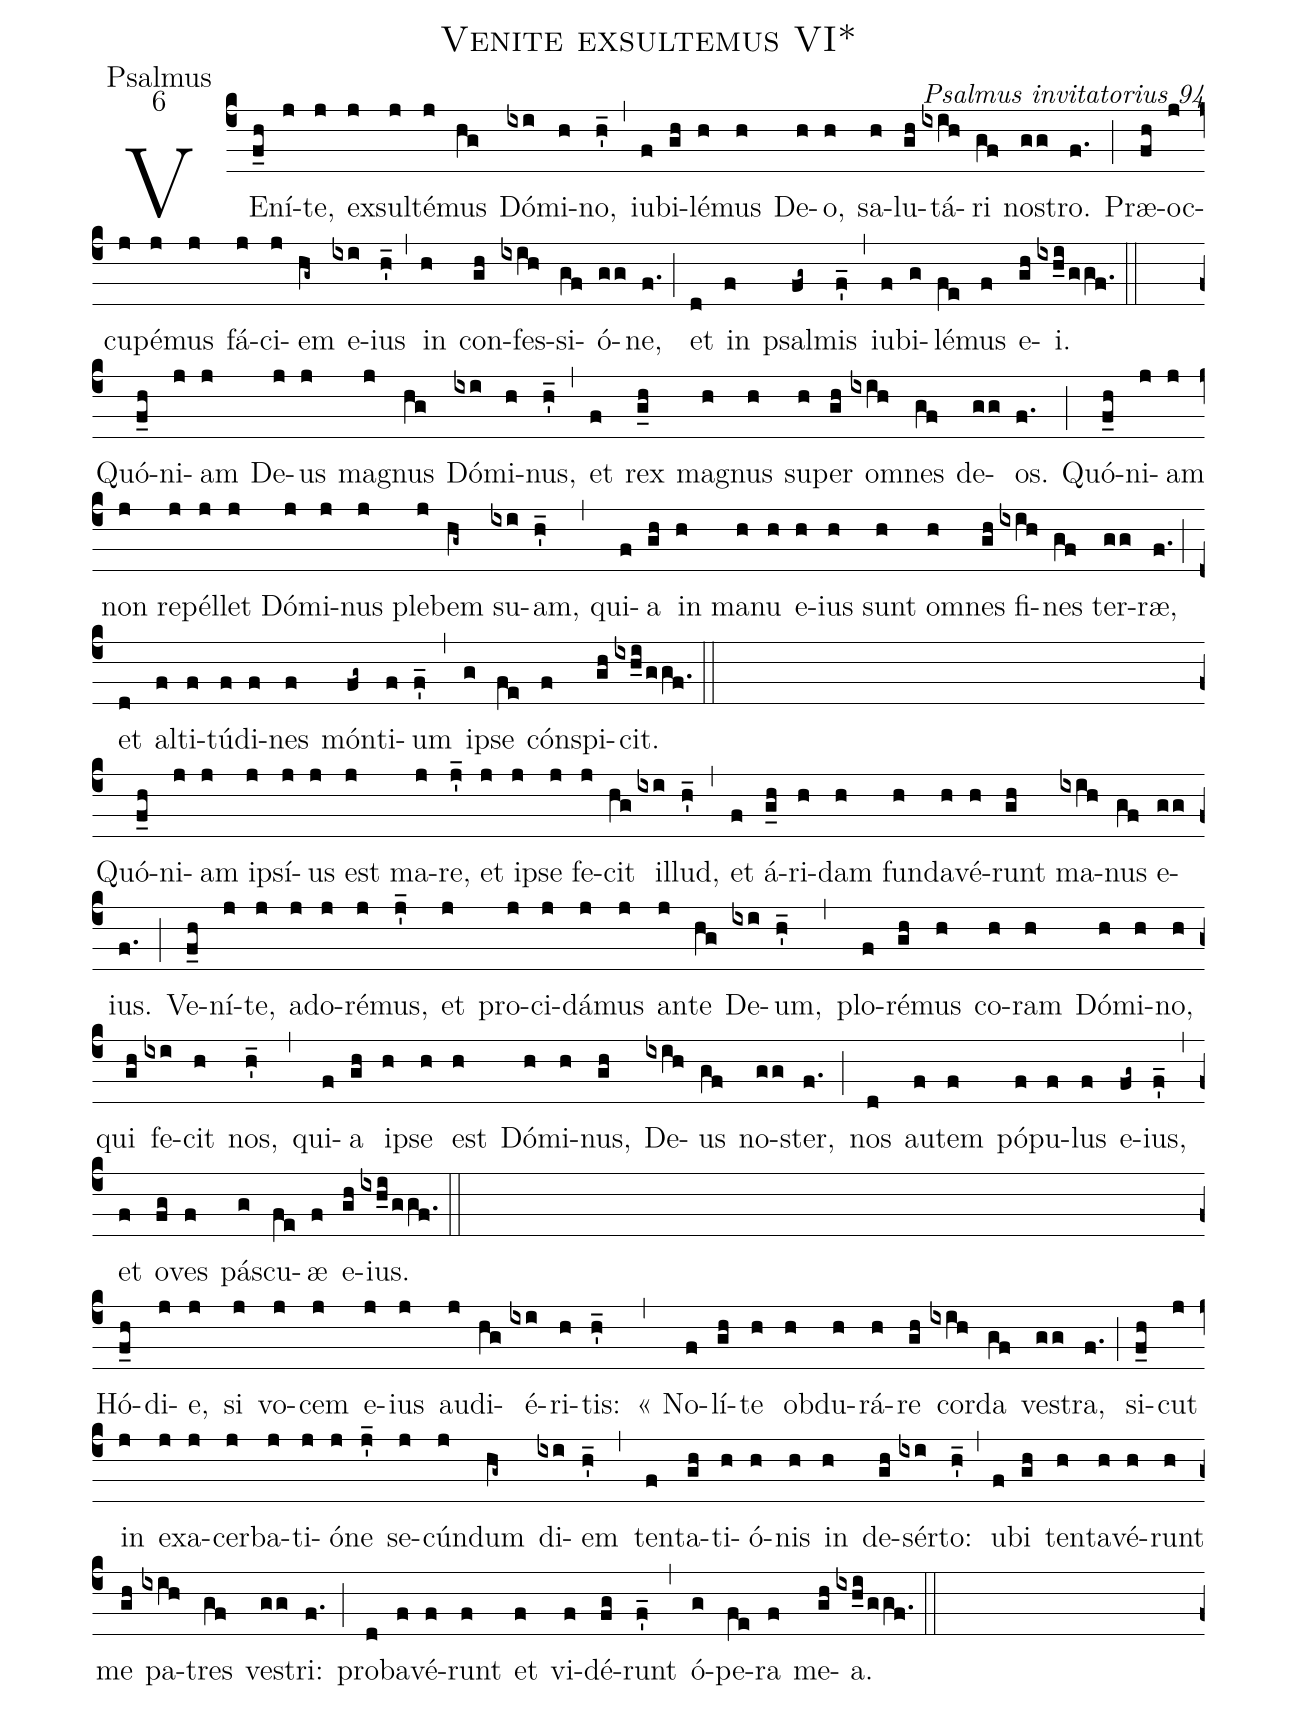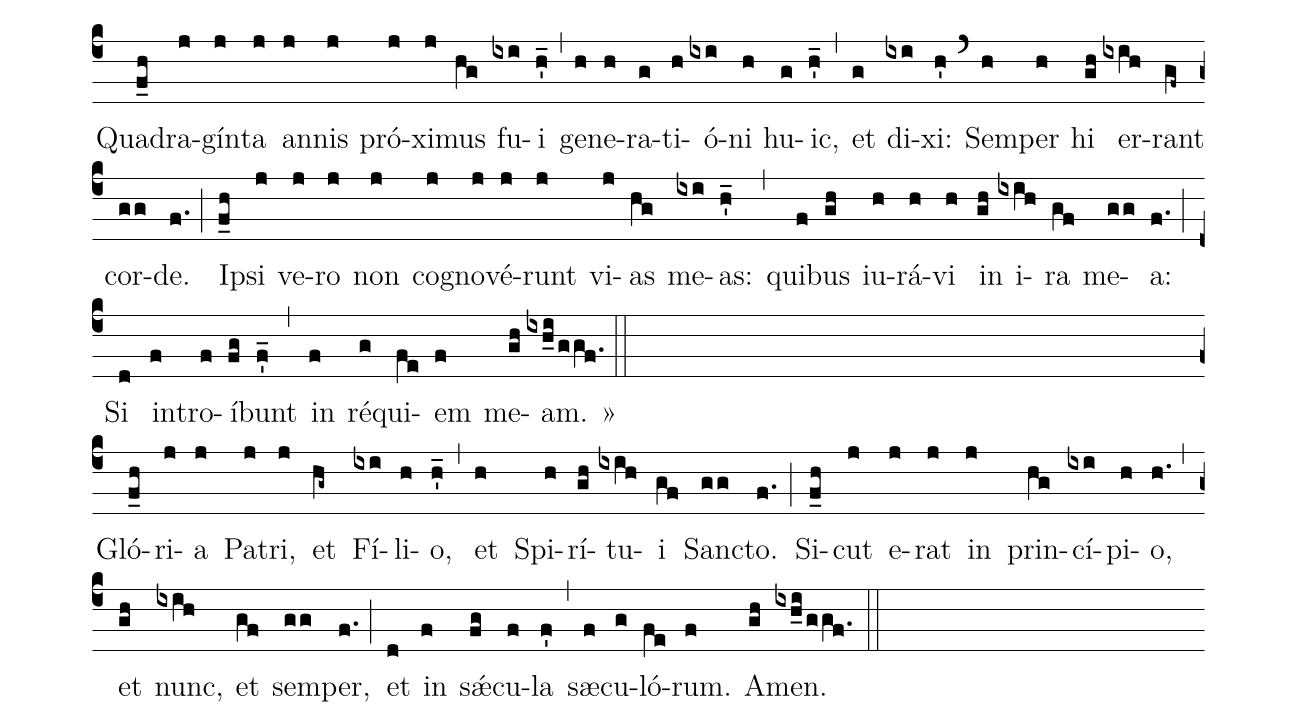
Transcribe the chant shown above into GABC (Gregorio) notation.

name:Venite exsultemus VI*;
office-part:Psalmus;
mode:6;
commentary:Psalmus  invitatorius 94;
%%
(c4)VE(f_h)ní(j)te,(j) ex(j)sul(j)té(j)mus(hg) Dó(ixi)mi(h)no,(h'_) (,) iu(f)bi(gh)lé(h)mus(h) De(h)o,(h) sa(h)lu(gh)tá(ixih)ri(gf) no(gg)stro.(f.) (;) Præ(fh)oc(j)cu(j)pé(j)mus(j) fá(j)ci(j)em(hg~) e(ixi)ius(h_') (,) in(h) con(gh)fes(ixih)si(gf)ó(gg)ne,(f.) (;) et(d) in(f) psal(fg~)mis(f_') (,) iu(f)bi(g)lé(fe)mus(f) e(gh)i.(ixh_i/g/gf.) (::Z)

Quó(f_h)ni(j)am(j) De(j)us(j) ma(j)gnus(hg) Dó(ixi)mi(h)nus,(h'_) (,) et(f) rex(g_h) ma(h)gnus(h) su(h)per(gh) om(ixih)nes(gf) de(gg)os.(f.) (;) Quó(f_h)ni(j)am(j) non(j) re(j)pél(j)let(j) Dó(j)mi(j)nus(j) ple(j)bem(hg~) su(ixi)am,(h_') (,) qui(f)a(gh) in(h) ma(h)nu(h) e(h)ius(h) sunt(h) om(h)nes(gh) fi(ixih)nes(gf) ter(gg)ræ,(f.) (;) et(d) al(f)ti(f)tú(f)di(f)nes(f) món(fg~)ti(f)um(f'_) (,) i(g)pse(fe) cón(f)spi(gh)cit.(ixh_i/g/gf.) (::Z)

Quó(f_h)ni(j)am(j) i(j)psí(j)us(j) est(j) ma(j)re,(j_') et(j) i(j)pse(j) fe(j)cit(hg) il(ixi)lud,(h'_) (,) et(f) á(g_h)ri(h)dam(h) fun(h)da(h)vé(h)runt(gh) ma(ixih)nus(gf) e(gg)ius.(f.) (;) Ve(f_h)ní(j)te,(j) a(j)do(j)ré(j)mus,(j_') et(j) pro(j)ci(j)dá(j)mus(j) an(j)te(hg) De(ixi)um,(h_') (,) plo(f)ré(gh)mus(h) co(h)ram(h) Dó(h)mi(h)no,(h) qui(gh) fe(ixi)cit(h) nos,(h'_) (,) qui(f)a(gh) i(h)pse(h) est(h) Dó(h)mi(h)nus,(gh) De(ixih)us(gf) no(gg)ster,(f.) (;) nos(d) au(f)tem(f) pó(f)pu(f)lus(f) e(fg~)ius,(f'_) (,) et(f) o(fg)ves(f) pá(g)scu(fe)æ(f) e(gh)ius.(ixh_i/g/gf.) (::Z)

Hó(f_h)di(j)e,(j) si(j) vo(j)cem(j) e(j)ius(j) au(j)di(hg)é(ixi)ri(h)tis:(h'_)
(,)« No(f)lí(gh)te(h) ob(h)du(h)rá(h)re(gh) cor(ixih)da(gf) ve(gg)stra,(f.) (;) si(f_h)cut(j) in(j) e(j)xa(j)cer(j)ba(j)ti(j)ó(j)ne(j_') se(j)cún(j)dum(hg~) di(ixi)em(h_') (,) ten(f)ta(gh)ti(h)ó(h)nis(h) in(h) de(gh)sér(ixi)to:(h'_) (,) u(f)bi(gh) ten(h)ta(h)vé(h)runt(h) me(gh) pa(ixih)tres(gf) ve(gg)stri:(f.) (;) pro(d)ba(f)vé(f)runt(f) et(f) vi(f)dé(fg)runt(f'_) (,) ó(g)pe(fe)ra(f) me(gh)a.(ixh_i/g/gf.) (::Z)


Qua(f_h)dra(j)gín(j)ta(j) an(j)nis(j) pró(j)xi(j)mus(hg) fu(ixi)i(h'_) (,) ge(h)ne(h)ra(g)ti(h)ó(ixi)ni(h) hu(g)ic,(h_') (,) et(g) di(ixi)xi:(h') (`) Sem(h)per(h) hi(gh) er(ixih)rant(gf~) cor(gg)de.(f.) (;) I(f_h)psi(j) ve(j)ro(j) non(j) co(j)gno(j)vé(j)runt(j) vi(j)as(hg) me(ixi)as:(h_') (,) qui(f)bus(gh) iu(h)rá(h)vi(h) in(gh) i(ixih)ra(gf) me(gg)a:(f.) (;) Si(d) in(f)tro(f)í(fg)bunt(f'_) (,) in(f) ré(g)qui(fe)em(f) me(gh)am. »(ixh_i/g/gf.) (::Z)

Gló(f_h)ri(j)a(j) Pa(j)tri,(j) et(hg~) Fí(ixi)li(h)o,(h'_) (,) et(h) Spi(h)rí(gh)tu(ixih)i(gf) San(gg)cto.(f.) (;) Si(f_h)cut(j) e(j)rat(j) in(j) prin(hg)cí(ixi)pi(h)o,(h.) (,) et(gh) nunc,(ixih) et(gf) sem(gg)per,(f.) (;) et(d) in(f)  s<sp>'ae</sp>(fg)cu(f)la(f') (,) sæ(f)cu(g)ló(fe)rum.(f) A(gh)men.(ixh_i/g/gf.) (::)
